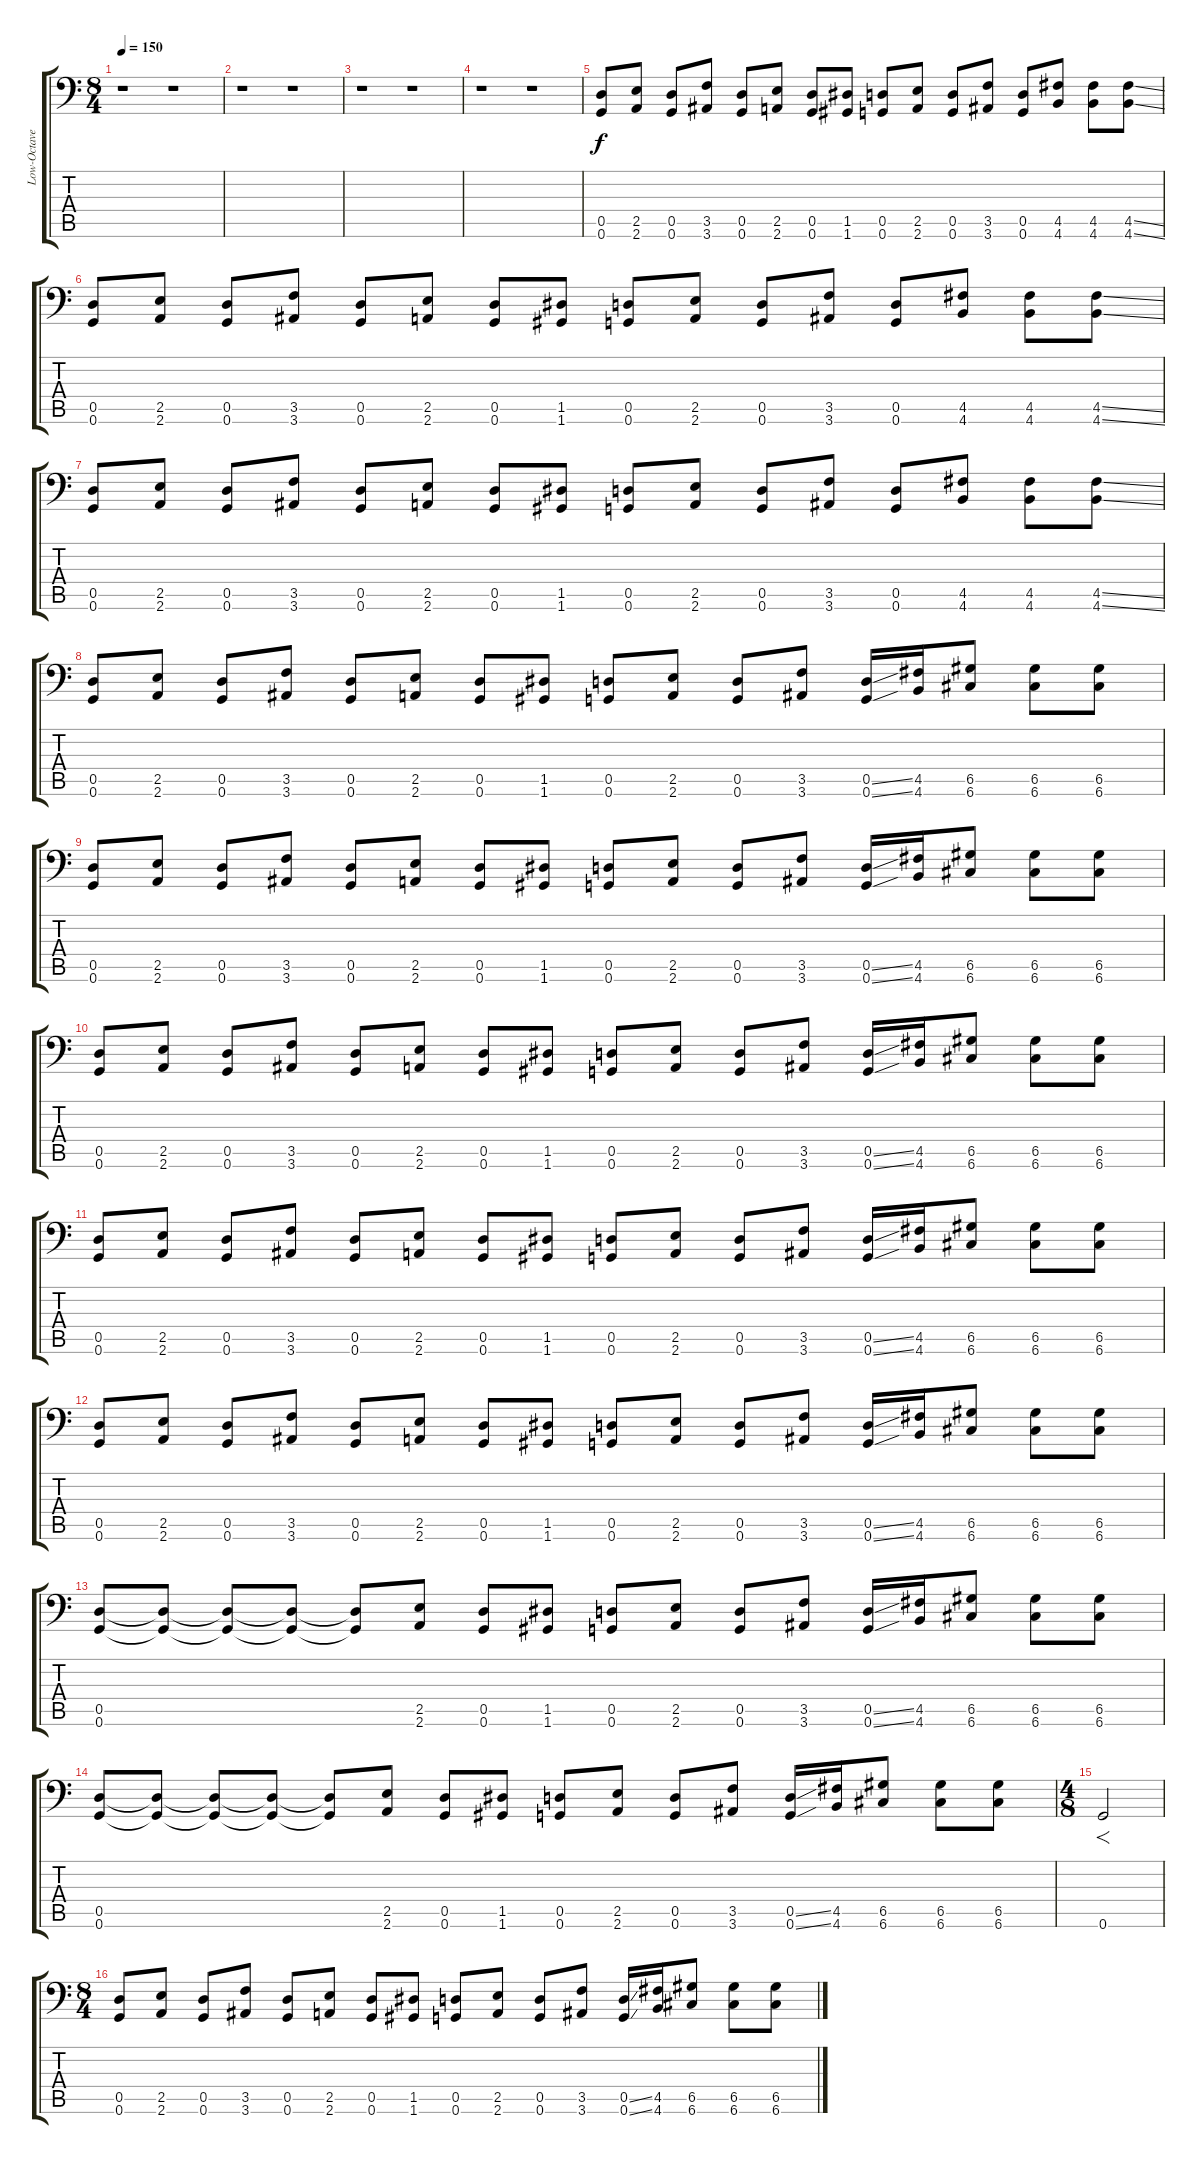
\track ("Low-Octaved Guitar" "Low-Octave") {instrument distortionguitar}
\staff {score tabs}
\tuning (E4 B3 G3 B2 D2 G1) {hide}
\ts (8 4)
\tempo 150
\clef f4
\ks c
r.1{dy f instrument distortionguitar} r.1 |
r.1 r.1 |
r.1 r.1 |
r.1 r.1 |
(0.5 0.6).8 (2.5 2.6).8 (0.5 0.6).8 (3.5 3.6).8 (0.5 0.6).8 (2.5 2.6).8 (0.5 0.6).8 (1.5 1.6).8 (0.5 0.6).8 (2.5 2.6).8 (0.5 0.6).8 (3.5 3.6).8 (0.5 0.6).8 (4.5 4.6).8 (4.5 4.6).8 (4.5{ss} 4.6{ss}).8 |
(0.5 0.6).8 (2.5 2.6).8 (0.5 0.6).8 (3.5 3.6).8 (0.5 0.6).8 (2.5 2.6).8 (0.5 0.6).8 (1.5 1.6).8 (0.5 0.6).8 (2.5 2.6).8 (0.5 0.6).8 (3.5 3.6).8 (0.5 0.6).8 (4.5 4.6).8 (4.5 4.6).8 (4.5{ss} 4.6{ss}).8 |
(0.5 0.6).8 (2.5 2.6).8 (0.5 0.6).8 (3.5 3.6).8 (0.5 0.6).8 (2.5 2.6).8 (0.5 0.6).8 (1.5 1.6).8 (0.5 0.6).8 (2.5 2.6).8 (0.5 0.6).8 (3.5 3.6).8 (0.5 0.6).8 (4.5 4.6).8 (4.5 4.6).8 (4.5{ss} 4.6{ss}).8 |
(0.5 0.6).8 (2.5 2.6).8 (0.5 0.6).8 (3.5 3.6).8 (0.5 0.6).8 (2.5 2.6).8 (0.5 0.6).8 (1.5 1.6).8 (0.5 0.6).8 (2.5 2.6).8 (0.5 0.6).8 (3.5 3.6).8 (0.5{ss} 0.6{ss}).16 (4.5 4.6).16 (6.5 6.6).8 (6.5 6.6).8 (6.5 6.6).8 |
(0.5 0.6).8 (2.5 2.6).8 (0.5 0.6).8 (3.5 3.6).8 (0.5 0.6).8 (2.5 2.6).8 (0.5 0.6).8 (1.5 1.6).8 (0.5 0.6).8 (2.5 2.6).8 (0.5 0.6).8 (3.5 3.6).8 (0.5{ss} 0.6{ss}).16 (4.5 4.6).16 (6.5 6.6).8 (6.5 6.6).8 (6.5 6.6).8 |
(0.5 0.6).8 (2.5 2.6).8 (0.5 0.6).8 (3.5 3.6).8 (0.5 0.6).8 (2.5 2.6).8 (0.5 0.6).8 (1.5 1.6).8 (0.5 0.6).8 (2.5 2.6).8 (0.5 0.6).8 (3.5 3.6).8 (0.5{ss} 0.6{ss}).16 (4.5 4.6).16 (6.5 6.6).8 (6.5 6.6).8 (6.5 6.6).8 |
(0.5 0.6).8 (2.5 2.6).8 (0.5 0.6).8 (3.5 3.6).8 (0.5 0.6).8 (2.5 2.6).8 (0.5 0.6).8 (1.5 1.6).8 (0.5 0.6).8 (2.5 2.6).8 (0.5 0.6).8 (3.5 3.6).8 (0.5{ss} 0.6{ss}).16 (4.5 4.6).16 (6.5 6.6).8 (6.5 6.6).8 (6.5 6.6).8 |
(0.5 0.6).8 (2.5 2.6).8 (0.5 0.6).8 (3.5 3.6).8 (0.5 0.6).8 (2.5 2.6).8 (0.5 0.6).8 (1.5 1.6).8 (0.5 0.6).8 (2.5 2.6).8 (0.5 0.6).8 (3.5 3.6).8 (0.5{ss} 0.6{ss}).16 (4.5 4.6).16 (6.5 6.6).8 (6.5 6.6).8 (6.5 6.6).8 |
(0.5 0.6).8 (0.5{t} 0.6{t}).8 (0.5{t} 0.6{t}).8 (0.5{t} 0.6{t}).8 (0.5{t} 0.6{t}).8 (2.5 2.6).8 (0.5 0.6).8 (1.5 1.6).8 (0.5 0.6).8 (2.5 2.6).8 (0.5 0.6).8 (3.5 3.6).8 (0.5{ss} 0.6{ss}).16 (4.5 4.6).16 (6.5 6.6).8 (6.5 6.6).8 (6.5 6.6).8 |
(0.5 0.6).8 (0.5{t} 0.6{t}).8 (0.5{t} 0.6{t}).8 (0.5{t} 0.6{t}).8 (0.5{t} 0.6{t}).8 (2.5 2.6).8 (0.5 0.6).8 (1.5 1.6).8 (0.5 0.6).8 (2.5 2.6).8 (0.5 0.6).8 (3.5 3.6).8 (0.5{ss} 0.6{ss}).16 (4.5 4.6).16 (6.5 6.6).8 (6.5 6.6).8 (6.5 6.6).8 |
\ts (4 8)
0.6.2{f} |
\ts (8 4)
(0.5 0.6).8 (2.5 2.6).8 (0.5 0.6).8 (3.5 3.6).8 (0.5 0.6).8 (2.5 2.6).8 (0.5 0.6).8 (1.5 1.6).8 (0.5 0.6).8 (2.5 2.6).8 (0.5 0.6).8 (3.5 3.6).8 (0.5{ss} 0.6{ss}).16 (4.5 4.6).16 (6.5 6.6).8 (6.5 6.6).8 (6.5 6.6).8
